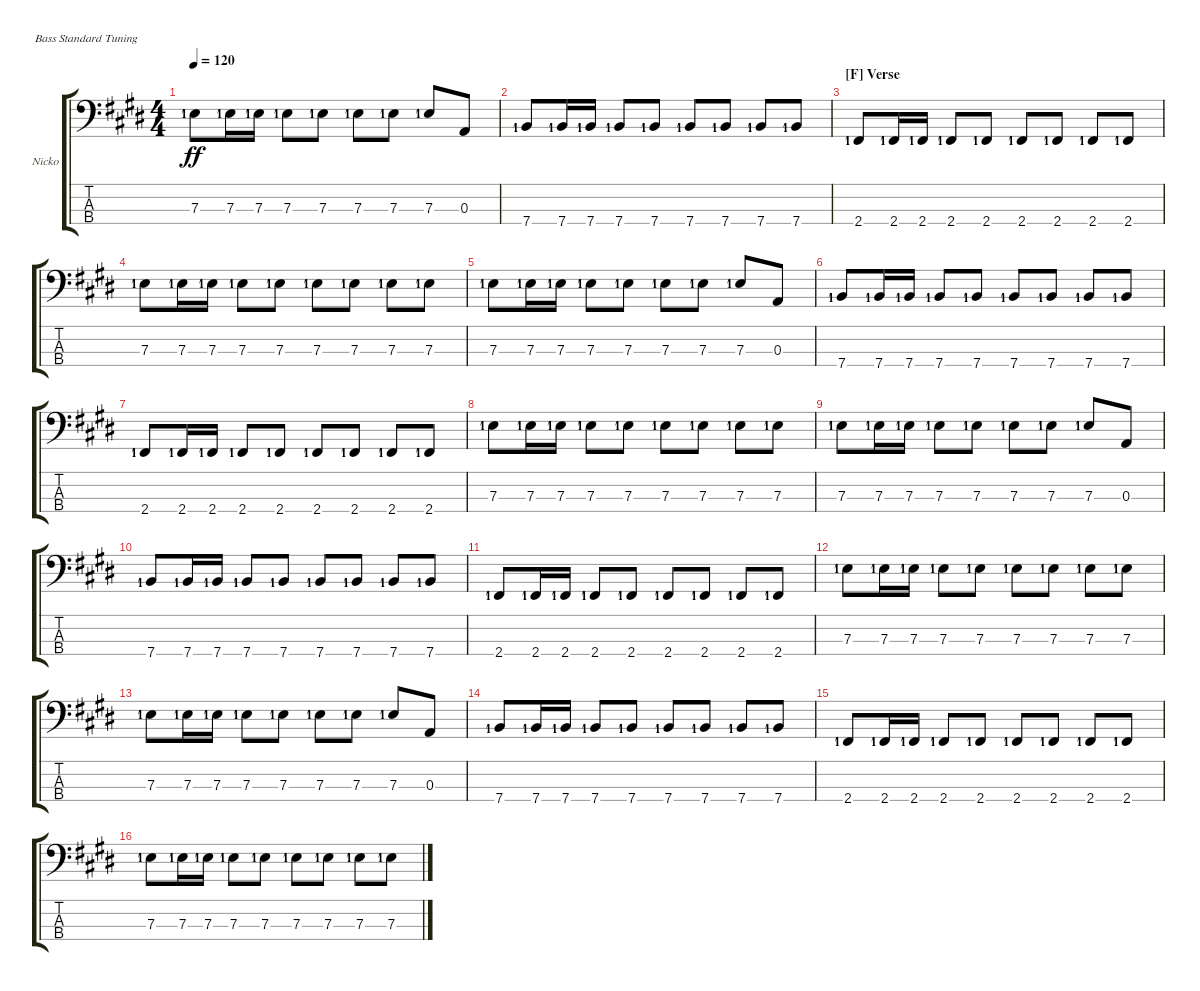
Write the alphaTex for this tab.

\bracketExtendMode groupsimilarinstruments
\firstSystemTrackNameOrientation horizontal
\otherSystemsTrackNameOrientation horizontal
\track ("Electric Bass Guitar" "Nicko") {instrument electricbasspick}
\staff {score tabs}
\tuning (G2 D2 A1 E1)
\ts (4 4)
\tempo 120
\clef f4
\scale
0.558018
\ks e
7.3{lf 2}.8{dy ff} 7.3{lf 2}.16 7.3{lf 2}.16 7.3{lf 2}.8 7.3{lf 2}.8 7.3{lf 2}.8 7.3{lf 2}.8 7.3{lf 2}.8 0.3.8 |
\scale
0.442041 7.4{lf 2}.8 7.4{lf 2}.16 7.4{lf 2}.16 7.4{lf 2}.8 7.4{lf 2}.8 7.4{lf 2}.8 7.4{lf 2}.8 7.4{lf 2}.8 7.4{lf 2}.8 |
\section ("F" "Verse")
\scale
0.54786 2.4{lf 2}.8 2.4{lf 2}.16 2.4{lf 2}.16 2.4{lf 2}.8 2.4{lf 2}.8 2.4{lf 2}.8 2.4{lf 2}.8 2.4{lf 2}.8 2.4{lf 2}.8 |
\scale
0.452164 7.3{lf 2}.8 7.3{lf 2}.16 7.3{lf 2}.16 7.3{lf 2}.8 7.3{lf 2}.8 7.3{lf 2}.8 7.3{lf 2}.8 7.3{lf 2}.8 7.3{lf 2}.8 |
\scale
0.549731 7.3{lf 2}.8 7.3{lf 2}.16 7.3{lf 2}.16 7.3{lf 2}.8 7.3{lf 2}.8 7.3{lf 2}.8 7.3{lf 2}.8 7.3{lf 2}.8 0.3.8 |
\scale
0.450329 7.4{lf 2}.8 7.4{lf 2}.16 7.4{lf 2}.16 7.4{lf 2}.8 7.4{lf 2}.8 7.4{lf 2}.8 7.4{lf 2}.8 7.4{lf 2}.8 7.4{lf 2}.8 |
\scale
0.534025 2.4{lf 2}.8 2.4{lf 2}.16 2.4{lf 2}.16 2.4{lf 2}.8 2.4{lf 2}.8 2.4{lf 2}.8 2.4{lf 2}.8 2.4{lf 2}.8 2.4{lf 2}.8 |
\scale
0.46595 7.3{lf 2}.8 7.3{lf 2}.16 7.3{lf 2}.16 7.3{lf 2}.8 7.3{lf 2}.8 7.3{lf 2}.8 7.3{lf 2}.8 7.3{lf 2}.8 7.3{lf 2}.8 |
7.3{lf 2}.8 7.3{lf 2}.16 7.3{lf 2}.16 7.3{lf 2}.8 7.3{lf 2}.8 7.3{lf 2}.8 7.3{lf 2}.8 7.3{lf 2}.8 0.3.8 |
7.4{lf 2}.8 7.4{lf 2}.16 7.4{lf 2}.16 7.4{lf 2}.8 7.4{lf 2}.8 7.4{lf 2}.8 7.4{lf 2}.8 7.4{lf 2}.8 7.4{lf 2}.8 |
\scale
0.536792 2.4{lf 2}.8 2.4{lf 2}.16 2.4{lf 2}.16 2.4{lf 2}.8 2.4{lf 2}.8 2.4{lf 2}.8 2.4{lf 2}.8 2.4{lf 2}.8 2.4{lf 2}.8 |
\scale
0.463193 7.3{lf 2}.8 7.3{lf 2}.16 7.3{lf 2}.16 7.3{lf 2}.8 7.3{lf 2}.8 7.3{lf 2}.8 7.3{lf 2}.8 7.3{lf 2}.8 7.3{lf 2}.8 |
\scale
0.535884 7.3{lf 2}.8 7.3{lf 2}.16 7.3{lf 2}.16 7.3{lf 2}.8 7.3{lf 2}.8 7.3{lf 2}.8 7.3{lf 2}.8 7.3{lf 2}.8 0.3.8 |
\scale
0.464101 7.4{lf 2}.8 7.4{lf 2}.16 7.4{lf 2}.16 7.4{lf 2}.8 7.4{lf 2}.8 7.4{lf 2}.8 7.4{lf 2}.8 7.4{lf 2}.8 7.4{lf 2}.8 |
\scale
0.531259 2.4{lf 2}.8 2.4{lf 2}.16 2.4{lf 2}.16 2.4{lf 2}.8 2.4{lf 2}.8 2.4{lf 2}.8 2.4{lf 2}.8 2.4{lf 2}.8 2.4{lf 2}.8 |
\scale
0.468707 7.3{lf 2}.8 7.3{lf 2}.16 7.3{lf 2}.16 7.3{lf 2}.8 7.3{lf 2}.8 7.3{lf 2}.8 7.3{lf 2}.8 7.3{lf 2}.8 7.3{lf 2}.8
